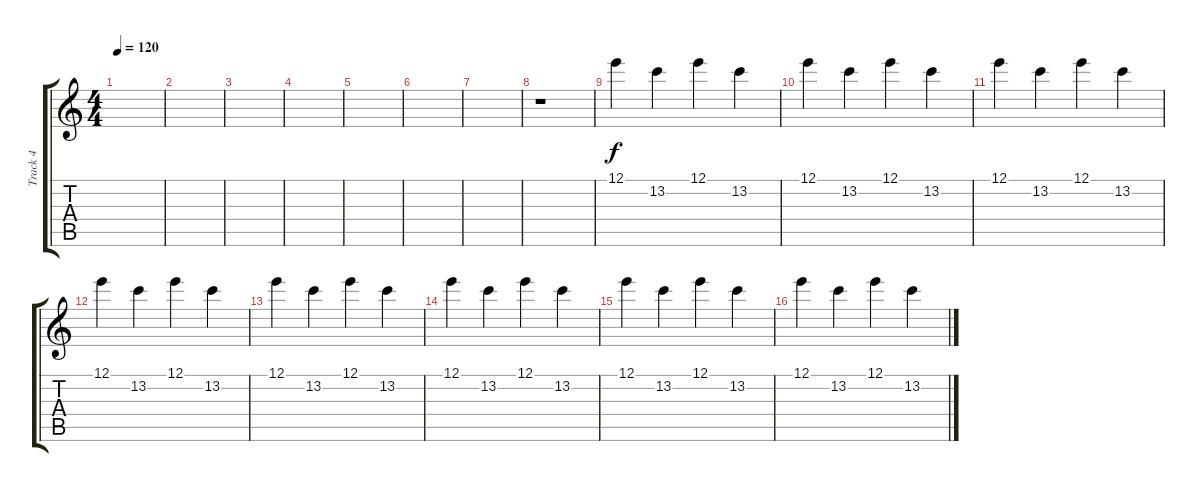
\track ("Track 4" "Track 4") {instrument acousticguitarsteel}
\staff {score tabs}
\tuning (E4 B3 G3 D3 A2 E2) {hide}
\ts (4 4)
\tempo 120
\clef g2
\ks c
|
|
|
|
|
|
|
r.1 |
12.1.4 13.2.4 12.1.4 13.2.4 |
12.1.4 13.2.4 12.1.4 13.2.4 |
12.1.4 13.2.4 12.1.4 13.2.4 |
12.1.4 13.2.4 12.1.4 13.2.4 |
12.1.4 13.2.4 12.1.4 13.2.4 |
12.1.4 13.2.4 12.1.4 13.2.4 |
12.1.4 13.2.4 12.1.4 13.2.4 |
12.1.4 13.2.4 12.1.4 13.2.4
